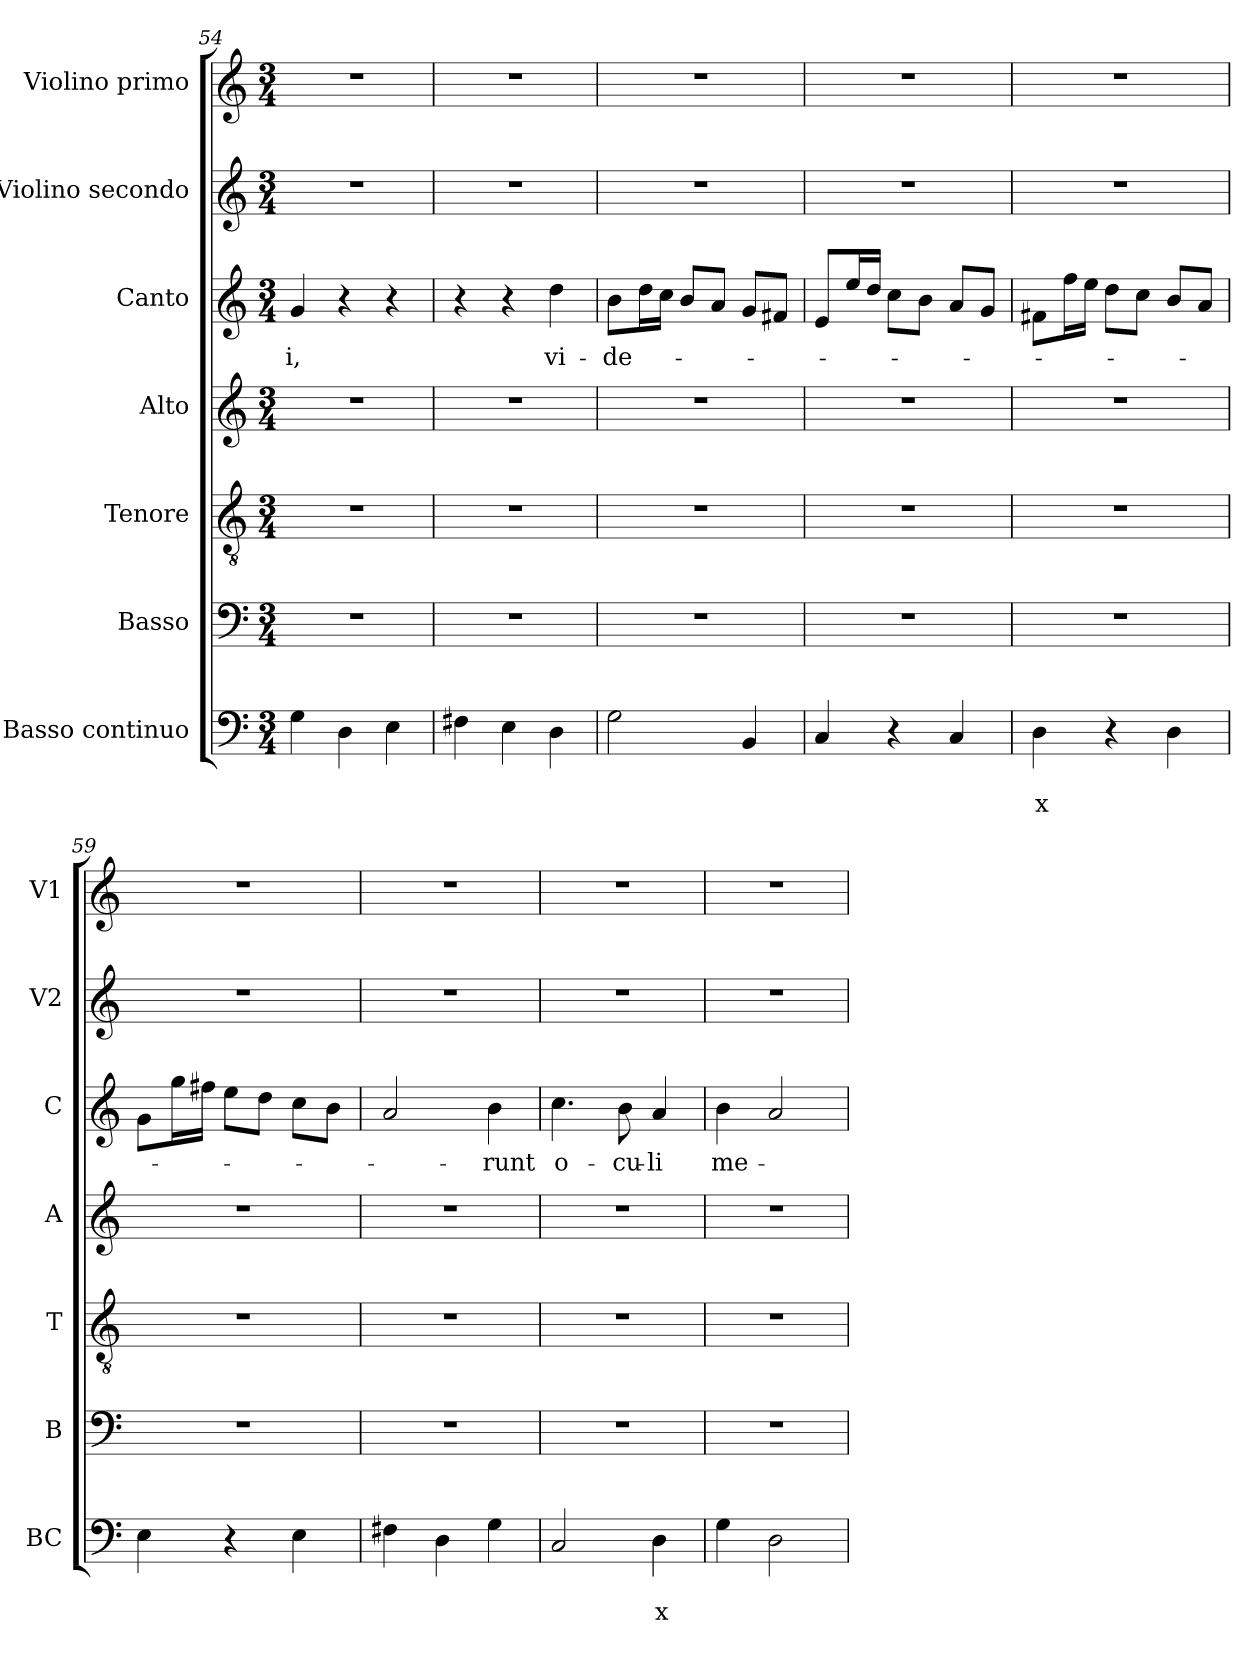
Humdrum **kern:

**kern	**text	**text	**kern	**kern	**kern	**kern	**text	**kern	**kern
*part7	*part7	*part7	*part6	*part5	*part4	*part3	*part3	*part2	*part1
*staff7	*staff7	*staff7	*staff6	*staff5	*staff4	*staff3	*staff3	*staff2	*staff1
*I"Basso continuo	*	*	*I"Basso	*I"Tenore	*I"Alto	*I"Canto	*	*I"Violino secondo	*I"Violino primo
*I'BC	*	*	*I'B	*I'T	*I'A	*I'C	*	*I'V2	*I'V1
*clefF4	*	*	*clefF4	*clefGv2	*clefG2	*clefG2	*	*clefG2	*clefG2
*k[]	*	*	*k[]	*k[]	*k[]	*k[]	*	*k[]	*k[]
*C:	*	*	*C:	*C:	*C:	*C:	*	*C:	*C:
*M3/4	*	*	*M3/4	*M3/4	*M3/4	*M3/4	*	*M3/4	*M3/4
=54	=54	=54	=54	=54	=54	=54	=54	=54	=54
!	!	!	!	!	!	!	!LO:LY:b	!	!
4G\	.	.	2.r	2.r	2.r	4g/	-i,	2.r	2.r
4D\	.	.	.	.	.	4r	.	.	.
4E\	.	.	.	.	.	4r	.	.	.
!!LO:PB:g=z
=55	=55	=55	=55	=55	=55	=55	=55	=55	=55
4F#X\	.	.	2.r	2.r	2.r	4r	.	2.r	2.r
4E\	.	.	.	.	.	4r	.	.	.
!	!	!	!	!	!	!	!LO:LY:b	!	!
4D\	.	.	.	.	.	4dd\	vi-	.	.
=56	=56	=56	=56	=56	=56	=56	=56	=56	=56
!	!	!	!	!	!	!	!LO:LY:b	!	!
2G\	.	.	2.r	2.r	2.r	8b\L	-de-	2.r	2.r
.	.	.	.	.	.	16dd\L	.	.	.
.	.	.	.	.	.	16cc\JJ	.	.	.
.	.	.	.	.	.	8b/L	.	.	.
.	.	.	.	.	.	8a/J	.	.	.
4BB/	.	.	.	.	.	8g/L	.	.	.
.	.	.	.	.	.	8f#X/J	.	.	.
=57	=57	=57	=57	=57	=57	=57	=57	=57	=57
4C/	.	.	2.r	2.r	2.r	8e/L	.	2.r	2.r
.	.	.	.	.	.	16ee/L	.	.	.
.	.	.	.	.	.	16dd/JJ	.	.	.
4r	.	.	.	.	.	8cc\L	.	.	.
.	.	.	.	.	.	8b\J	.	.	.
4C/	.	.	.	.	.	8a/L	.	.	.
.	.	.	.	.	.	8g/J	.	.	.
=58	=58	=58	=58	=58	=58	=58	=58	=58	=58
!	!	!LO:LY:b	!	!	!	!	!	!	!
4D\	.	x	2.r	2.r	2.r	8f#X\L	.	2.r	2.r
.	.	.	.	.	.	16ff\L	.	.	.
.	.	.	.	.	.	16ee\JJ	.	.	.
4r	.	.	.	.	.	8dd\L	.	.	.
.	.	.	.	.	.	8cc\J	.	.	.
4D\	.	.	.	.	.	8b/L	.	.	.
.	.	.	.	.	.	8a/J	.	.	.
=59	=59	=59	=59	=59	=59	=59	=59	=59	=59
4E\	.	.	2.r	2.r	2.r	8g\L	.	2.r	2.r
.	.	.	.	.	.	16gg\L	.	.	.
.	.	.	.	.	.	16ff#X\JJ	.	.	.
4r	.	.	.	.	.	8ee\L	.	.	.
.	.	.	.	.	.	8dd\J	.	.	.
4E\	.	.	.	.	.	8cc\L	.	.	.
.	.	.	.	.	.	8b\J	.	.	.
=60	=60	=60	=60	=60	=60	=60	=60	=60	=60
4F#X\	.	.	2.r	2.r	2.r	2a/	.	2.r	2.r
4D\	.	.	.	.	.	.	.	.	.
!	!	!	!	!	!	!	!LO:LY:b	!	!
4G\	.	.	.	.	.	4b\	-runt	.	.
=61	=61	=61	=61	=61	=61	=61	=61	=61	=61
!	!	!	!	!	!	!	!LO:LY:b	!	!
2C/	.	.	2.r	2.r	2.r	4.cc\	o-	2.r	2.r
!	!	!	!	!	!	!	!LO:LY:b	!	!
.	.	.	.	.	.	8b\	-cu-	.	.
!	!	!LO:LY:b	!	!	!	!	!LO:LY:b	!	!
4D\	.	x	.	.	.	4a/	-li	.	.
!!LO:LB:g=z
=62	=62	=62	=62	=62	=62	=62	=62	=62	=62
!	!	!	!	!	!	!	!LO:LY:b	!	!
4G\	.	.	2.r	2.r	2.r	4b\	me-	2.r	2.r
2D\	.	.	.	.	.	2a/	.	.	.
=	=	=	=	=	=	=	=	=	=
*-	*-	*-	*-	*-	*-	*-	*-	*-	*-
